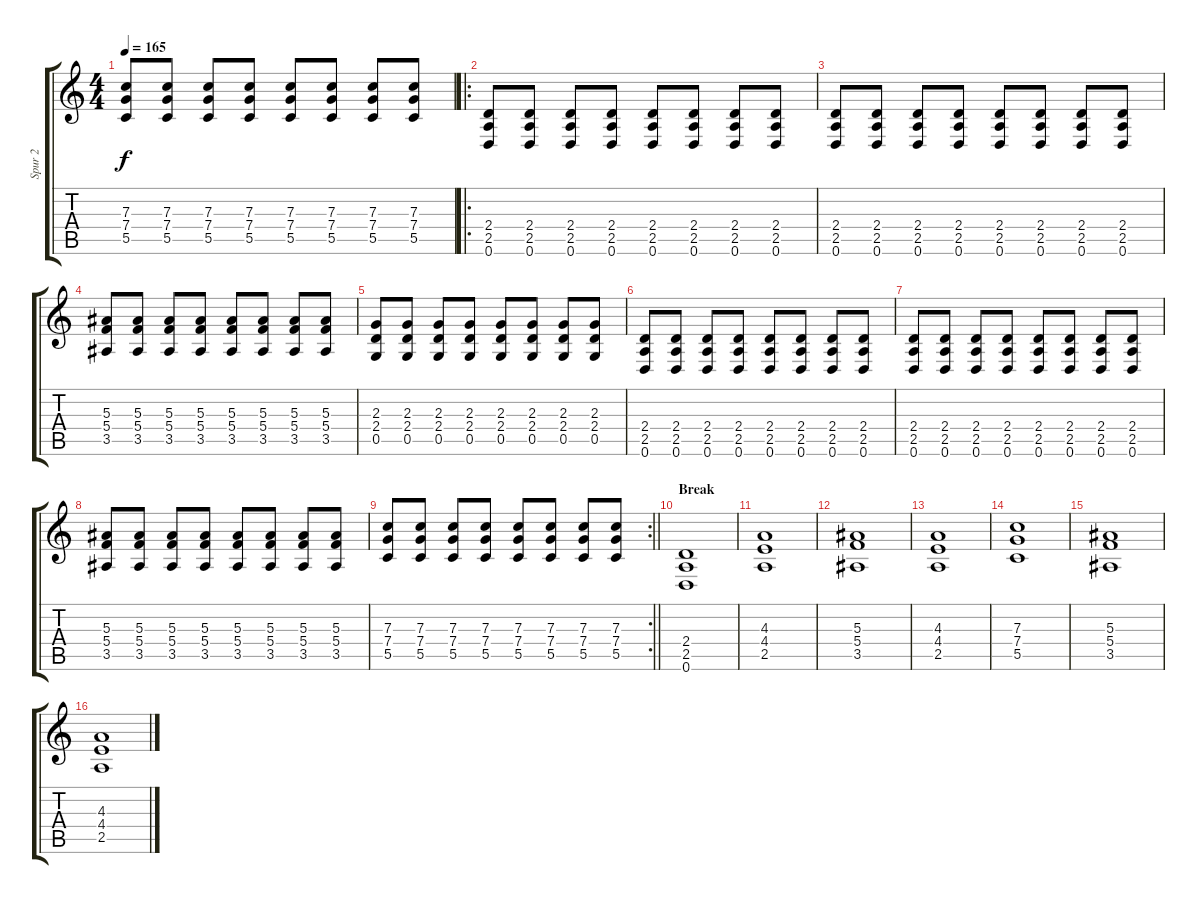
\track ("Spur 2" "Spur 2") {instrument distortionguitar}
\staff {score tabs}
\tuning (D4 A3 F3 C3 G2 D2) {hide}
\ts (4 4)
\tempo 165
\clef g2
\ks c
(7.3 7.4 5.5).8{dy f} (7.3 7.4 5.5).8 (7.3 7.4 5.5).8 (7.3 7.4 5.5).8 (7.3 7.4 5.5).8 (7.3 7.4 5.5).8 (7.3 7.4 5.5).8 (7.3 7.4 5.5).8 |
\ro
(2.4 2.5 0.6).8 (2.4 2.5 0.6).8 (2.4 2.5 0.6).8 (2.4 2.5 0.6).8 (2.4 2.5 0.6).8 (2.4 2.5 0.6).8 (2.4 2.5 0.6).8 (2.4 2.5 0.6).8 |
(2.4 2.5 0.6).8 (2.4 2.5 0.6).8 (2.4 2.5 0.6).8 (2.4 2.5 0.6).8 (2.4 2.5 0.6).8 (2.4 2.5 0.6).8 (2.4 2.5 0.6).8 (2.4 2.5 0.6).8 |
(5.3 5.4 3.5).8 (5.3 5.4 3.5).8 (5.3 5.4 3.5).8 (5.3 5.4 3.5).8 (5.3 5.4 3.5).8 (5.3 5.4 3.5).8 (5.3 5.4 3.5).8 (5.3 5.4 3.5).8 |
(2.3 2.4 0.5).8 (2.3 2.4 0.5).8 (2.3 2.4 0.5).8 (2.3 2.4 0.5).8 (2.3 2.4 0.5).8 (2.3 2.4 0.5).8 (2.3 2.4 0.5).8 (2.3 2.4 0.5).8 |
(2.4 2.5 0.6).8 (2.4 2.5 0.6).8 (2.4 2.5 0.6).8 (2.4 2.5 0.6).8 (2.4 2.5 0.6).8 (2.4 2.5 0.6).8 (2.4 2.5 0.6).8 (2.4 2.5 0.6).8 |
(2.4 2.5 0.6).8 (2.4 2.5 0.6).8 (2.4 2.5 0.6).8 (2.4 2.5 0.6).8 (2.4 2.5 0.6).8 (2.4 2.5 0.6).8 (2.4 2.5 0.6).8 (2.4 2.5 0.6).8 |
(5.3 5.4 3.5).8 (5.3 5.4 3.5).8 (5.3 5.4 3.5).8 (5.3 5.4 3.5).8 (5.3 5.4 3.5).8 (5.3 5.4 3.5).8 (5.3 5.4 3.5).8 (5.3 5.4 3.5).8 |
\rc 2
\barLineRight lightlight
(7.3 7.4 5.5).8 (7.3 7.4 5.5).8 (7.3 7.4 5.5).8 (7.3 7.4 5.5).8 (7.3 7.4 5.5).8 (7.3 7.4 5.5).8 (7.3 7.4 5.5).8 (7.3 7.4 5.5).8 |
\section ("" "Break")
(2.4 2.5 0.6).1 |
(4.3 4.4 2.5).1 |
(5.3 5.4 3.5).1 |
(4.3 4.4 2.5).1 |
(7.3 7.4 5.5).1 |
(5.3 5.4 3.5).1 |
(4.3 4.4 2.5).1
